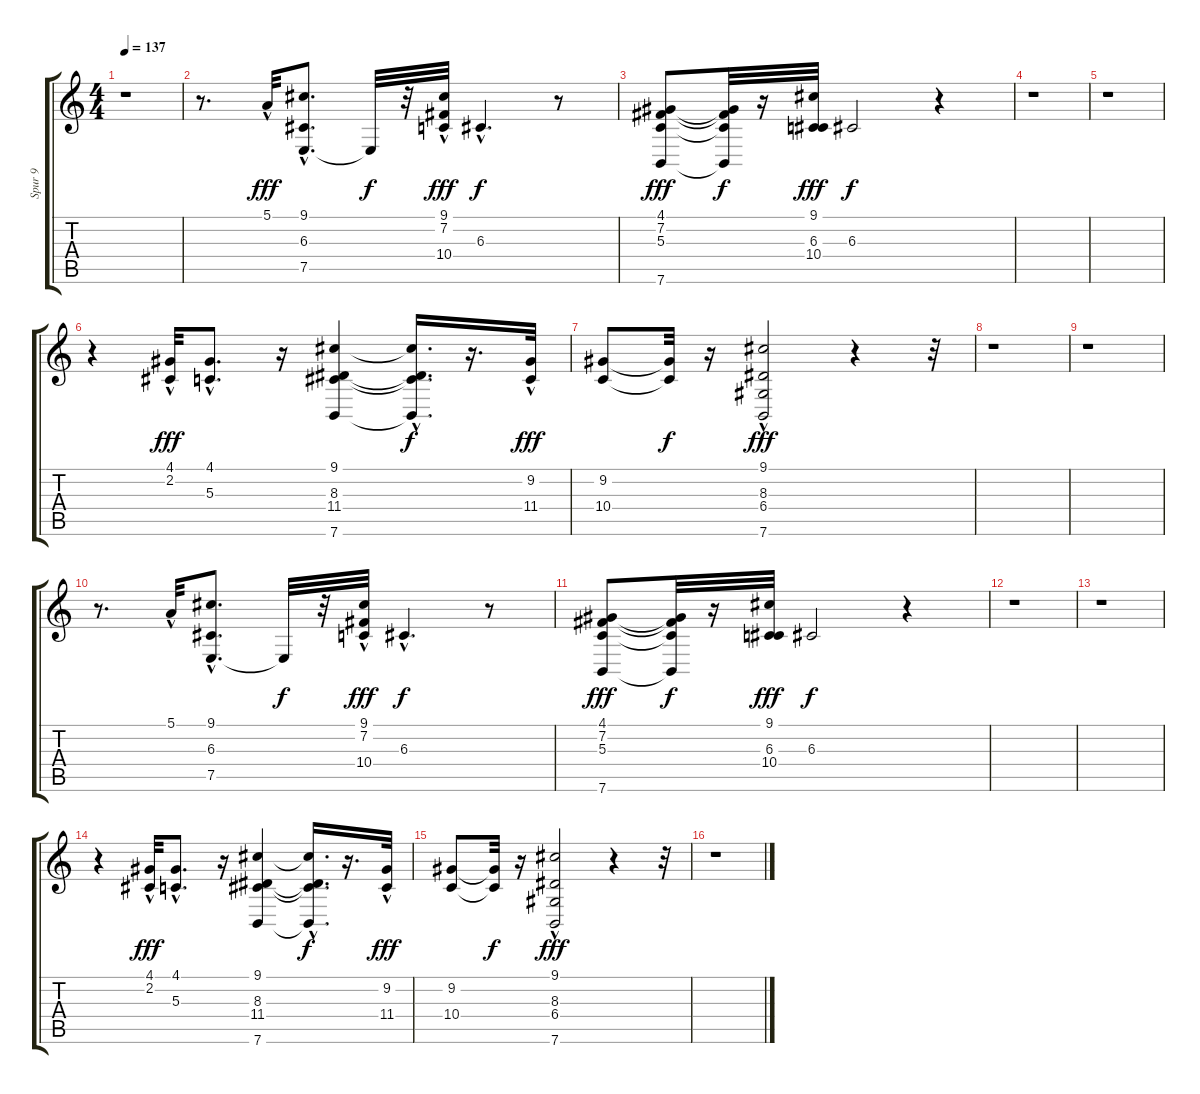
\track ("Spur 9" "Spur 9") {instrument voiceoohs}
\staff {score tabs}
\tuning (E4 B3 G3 D3 A2 E2) {hide}
\ts (4 4)
\tempo 137
\clef g2
\ks c
r.1{dy ff} |
r.8{d} 5.1{hac}.32{dy fff} (9.1{hac} 6.3{hac} 7.5{hac}).8{d} 7.5{t}.32{dy f} r.32 (9.1{hac} 7.2{hac} 10.4{hac}).32{dy fff} 6.3{hac}.4{d dy f} r.8 |
(4.1 7.2 5.3 7.6).8{dy fff} (4.1{t} 7.2{t} 5.3{t} 7.6{t}).32{dy f} r.16 (9.1 6.3 10.4).32{dy fff} 6.3.2{dy f} r.4 |
r.1 |
r.1 |
r.4 (4.1{hac} 2.2{hac}).32{dy fff} (4.1{hac} 5.3{hac}).8{d} r.16 (9.1 8.3 11.4 7.6).4 (9.1{t} 8.3{hac t} 11.4{t} 7.6{t}).16{d dy f} r.16{d} (9.2 11.4{hac}).32{dy fff} |
(9.2 10.4).8 (9.2{t} 10.4{t}).32{dy f} r.16 (9.1{hac} 8.3 6.4{hac} 7.6).2{dy fff} r.4 r.32 |
r.1 |
r.1 |
r.8{d} 5.1{hac}.32 (9.1{hac} 6.3{hac} 7.5{hac}).8{d} 7.5{t}.32{dy f} r.32 (9.1{hac} 7.2{hac} 10.4{hac}).32{dy fff} 6.3{hac}.4{d dy f} r.8 |
(4.1 7.2 5.3 7.6).8{dy fff} (4.1{t} 7.2{t} 5.3{t} 7.6{t}).32{dy f} r.16 (9.1 6.3 10.4).32{dy fff} 6.3.2{dy f} r.4 |
r.1 |
r.1 |
r.4 (4.1{hac} 2.2{hac}).32{dy fff} (4.1{hac} 5.3{hac}).8{d} r.16 (9.1 8.3 11.4 7.6).4 (9.1{t} 8.3{hac t} 11.4{t} 7.6{t}).16{d dy f} r.16{d} (9.2 11.4{hac}).32{dy fff} |
(9.2 10.4).8 (9.2{t} 10.4{t}).32{dy f} r.16 (9.1{hac} 8.3 6.4{hac} 7.6).2{dy fff} r.4 r.32 |
r.1
